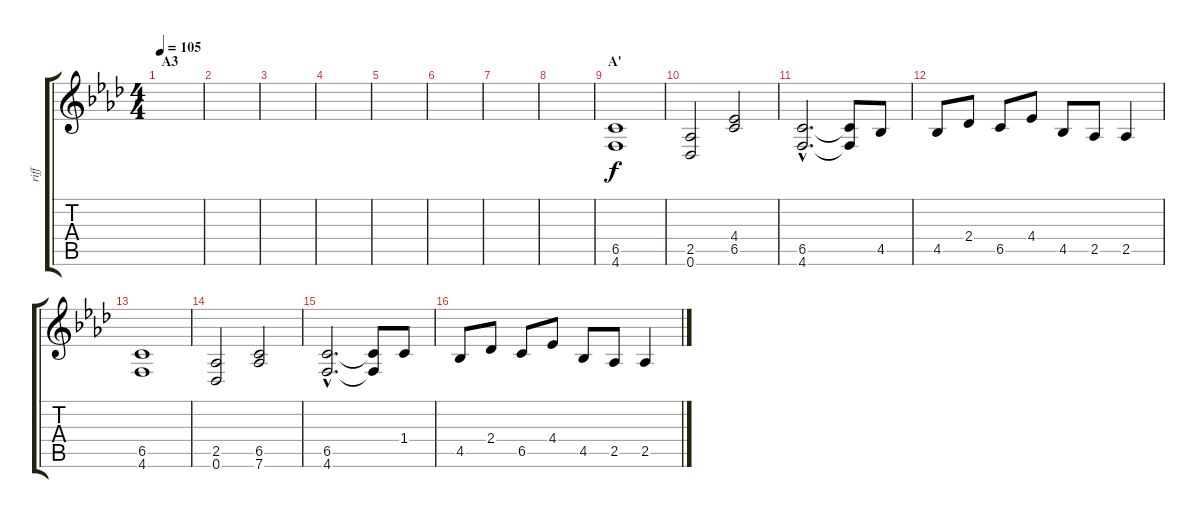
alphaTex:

\track ("riff" "riff") {instrument distortionguitar}
\staff {score tabs}
\tuning (Db4 Ab3 E3 B2 Gb2 Db2) {hide}
\ts (4 4)
\section ("" "A3")
\tempo 105
\clef g2
\ks ab
|
|
|
|
|
|
|
|
\section ("" "A'")
(6.5 4.6).1 |
(2.5 0.6).2 (4.4 6.5).2 |
(6.5{hac} 4.6{hac}).2{d} (6.5{t} 4.6{t}).8 4.5.8 |
4.5.8 2.4.8 6.5.8 4.4.8 4.5.8 2.5.8 2.5.4 |
(6.5 4.6).1 |
(2.5 0.6).2 (6.5 7.6).2 |
(6.5{hac} 4.6{hac}).2{d} (6.5{t} 4.6{t}).8 1.4.8 |
4.5.8 2.4.8 6.5.8 4.4.8 4.5.8 2.5.8 2.5.4
